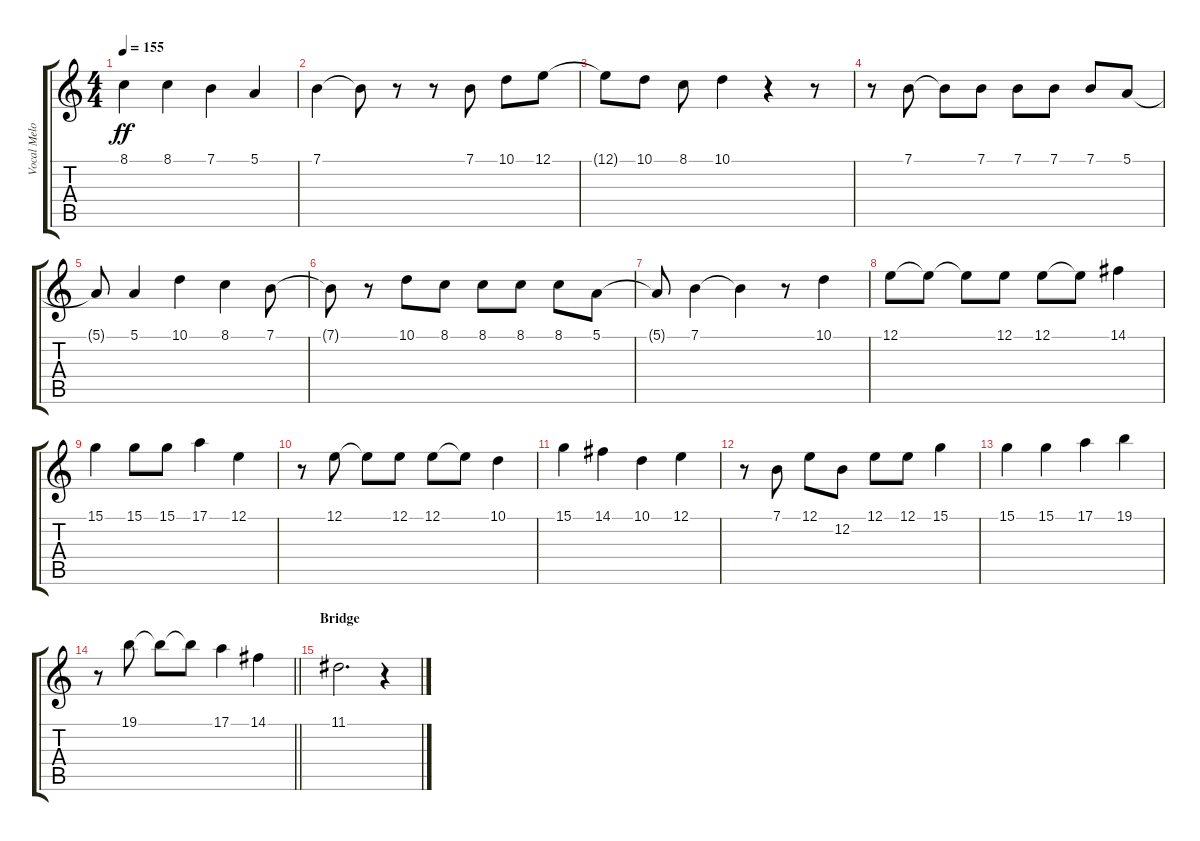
\track ("Vocal Melody" "Vocal Melo") {solo instrument clarinet}
\staff {score tabs}
\tuning (E4 B3 G3 D3 A2 E2) {hide}
\ts (4 4)
\tempo 155
\clef g2
\ks c
8.1.4{dy ff} 8.1.4 7.1.4 5.1.4 |
7.1.4 7.1{t}.8 r.8 r.8 7.1.8 10.1.8 12.1.8 |
12.1{t}.8 10.1.8 8.1.8 10.1.4 r.4 r.8 |
r.8 7.1.8 7.1{t}.8 7.1.8 7.1.8 7.1.8 7.1.8 5.1.8 |
5.1{t}.8 5.1.4 10.1.4 8.1.4 7.1.8 |
7.1{t}.8 r.8 10.1.8 8.1.8 8.1.8 8.1.8 8.1.8 5.1.8 |
5.1{t}.8 7.1.4 7.1{t}.4 r.8 10.1.4 |
12.1.8 12.1{t}.8 12.1{t}.8 12.1.8 12.1.8 12.1{t}.8 14.1.4 |
15.1.4 15.1.8 15.1.8 17.1.4 12.1.4 |
r.8 12.1.8 12.1{t}.8 12.1.8 12.1.8 12.1{t}.8 10.1.4 |
15.1.4 14.1.4 10.1.4 12.1.4 |
r.8 7.1.8 12.1.8 12.2.8 12.1.8 12.1.8 15.1.4 |
15.1.4 15.1.4 17.1.4 19.1.4 |
\barLineRight lightlight
r.8 19.1.8 19.1{t}.8 19.1{t}.8 17.1.4 14.1.4 |
\section ("" "Bridge")
11.1.2{d} r.4
